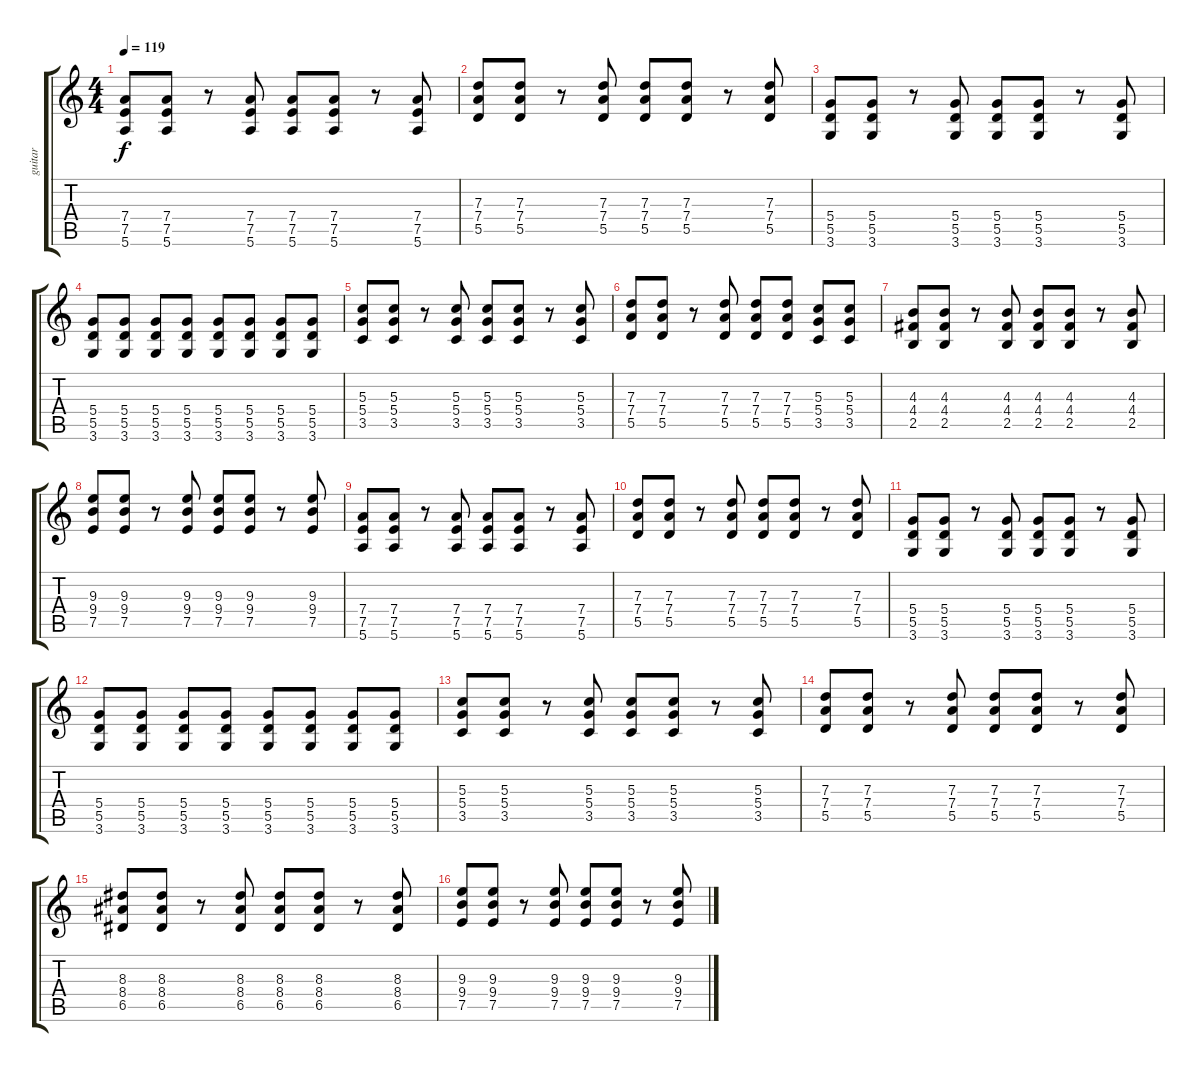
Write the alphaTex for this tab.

\track ("guitar" "guitar") {instrument distortionguitar}
\staff {score tabs}
\tuning (E4 B3 G3 D3 A2 E2) {hide}
\ts (4 4)
\tempo 119
\clef g2
\ks c
(7.4 7.5 5.6).8{dy f} (7.4 7.5 5.6).8 r.8 (7.4 7.5 5.6).8 (7.4 7.5 5.6).8 (7.4 7.5 5.6).8 r.8 (7.4 7.5 5.6).8 |
(7.3 7.4 5.5).8 (7.3 7.4 5.5).8 r.8 (7.3 7.4 5.5).8 (7.3 7.4 5.5).8 (7.3 7.4 5.5).8 r.8 (7.3 7.4 5.5).8 |
(5.4 5.5 3.6).8 (5.4 5.5 3.6).8 r.8 (5.4 5.5 3.6).8 (5.4 5.5 3.6).8 (5.4 5.5 3.6).8 r.8 (5.4 5.5 3.6).8 |
(5.4 5.5 3.6).8 (5.4 5.5 3.6).8 (5.4 5.5 3.6).8 (5.4 5.5 3.6).8 (5.4 5.5 3.6).8 (5.4 5.5 3.6).8 (5.4 5.5 3.6).8 (5.4 5.5 3.6).8 |
(5.3 5.4 3.5).8 (5.3 5.4 3.5).8 r.8 (5.3 5.4 3.5).8 (5.3 5.4 3.5).8 (5.3 5.4 3.5).8 r.8 (5.3 5.4 3.5).8 |
(7.3 7.4 5.5).8 (7.3 7.4 5.5).8 r.8 (7.3 7.4 5.5).8 (7.3 7.4 5.5).8 (7.3 7.4 5.5).8 (5.3 5.4 3.5).8 (5.3 5.4 3.5).8 |
(4.3 4.4 2.5).8 (4.3 4.4 2.5).8 r.8 (4.3 4.4 2.5).8 (4.3 4.4 2.5).8 (4.3 4.4 2.5).8 r.8 (4.3 4.4 2.5).8 |
(9.3 9.4 7.5).8 (9.3 9.4 7.5).8 r.8 (9.3 9.4 7.5).8 (9.3 9.4 7.5).8 (9.3 9.4 7.5).8 r.8 (9.3 9.4 7.5).8 |
(7.4 7.5 5.6).8 (7.4 7.5 5.6).8 r.8 (7.4 7.5 5.6).8 (7.4 7.5 5.6).8 (7.4 7.5 5.6).8 r.8 (7.4 7.5 5.6).8 |
(7.3 7.4 5.5).8 (7.3 7.4 5.5).8 r.8 (7.3 7.4 5.5).8 (7.3 7.4 5.5).8 (7.3 7.4 5.5).8 r.8 (7.3 7.4 5.5).8 |
(5.4 5.5 3.6).8 (5.4 5.5 3.6).8 r.8 (5.4 5.5 3.6).8 (5.4 5.5 3.6).8 (5.4 5.5 3.6).8 r.8 (5.4 5.5 3.6).8 |
(5.4 5.5 3.6).8 (5.4 5.5 3.6).8 (5.4 5.5 3.6).8 (5.4 5.5 3.6).8 (5.4 5.5 3.6).8 (5.4 5.5 3.6).8 (5.4 5.5 3.6).8 (5.4 5.5 3.6).8 |
(5.3 5.4 3.5).8 (5.3 5.4 3.5).8 r.8 (5.3 5.4 3.5).8 (5.3 5.4 3.5).8 (5.3 5.4 3.5).8 r.8 (5.3 5.4 3.5).8 |
(7.3 7.4 5.5).8 (7.3 7.4 5.5).8 r.8 (7.3 7.4 5.5).8 (7.3 7.4 5.5).8 (7.3 7.4 5.5).8 r.8 (7.3 7.4 5.5).8 |
(8.3 8.4 6.5).8 (8.3 8.4 6.5).8 r.8 (8.3 8.4 6.5).8 (8.3 8.4 6.5).8 (8.3 8.4 6.5).8 r.8 (8.3 8.4 6.5).8 |
(9.3 9.4 7.5).8 (9.3 9.4 7.5).8 r.8 (9.3 9.4 7.5).8 (9.3 9.4 7.5).8 (9.3 9.4 7.5).8 r.8 (9.3 9.4 7.5).8
